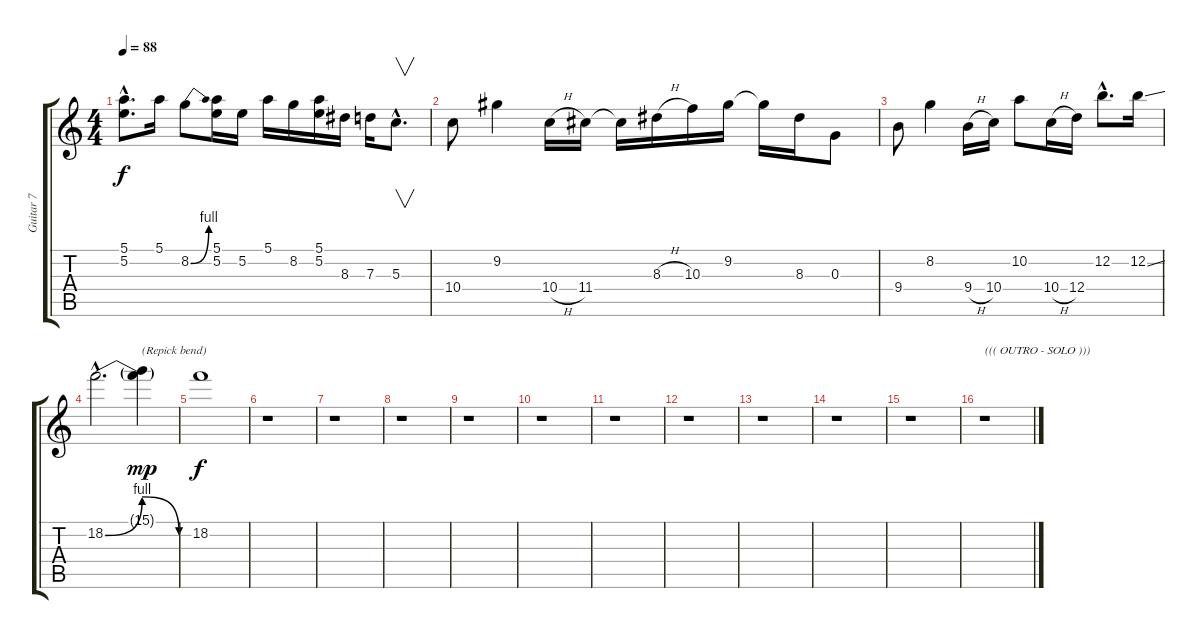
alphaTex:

\track ("Guitar 7" "Guitar 7") {instrument distortionguitar}
\staff {score tabs}
\tuning (E4 B3 G3 D3 A2 E2) {hide}
\ts (4 4)
\tempo 88
\clef g2
\ks c
(5.1{hac} 5.2{hac}).8{d dy f} 5.1.16 8.2{be (bend 0 0 60 4)}.8 (5.1 5.2).16 5.2.16 5.1.16 8.2.16 (5.1 5.2).16 8.3.16 7.3.16 5.3{hac}.8{v d} |
10.4.8 9.2.4 10.4{h}.16 11.4.16 11.4{t}.16 8.3{h}.16 10.3.16 9.2.16 9.2{t}.16 8.3.16 0.3.8 |
9.4.8 8.2.4 9.4{h}.16 10.4.16 10.2.8 10.4{h}.16 12.4.16 12.2{hac}.8{d} 12.2{ss}.16 |
18.2{be (bendrelease 0 0 15 4 54 4 60 0) hac}.2{d} (15.1{g} 18.2{t}).4{txt "(Repick bend)" dy mp} |
18.2.1{dy f} |
r.1 |
r.1 |
r.1 |
r.1 |
r.1 |
r.1 |
r.1 |
r.1 |
r.1 |
r.1 |
r.1{txt "((( OUTRO - SOLO )))"}
